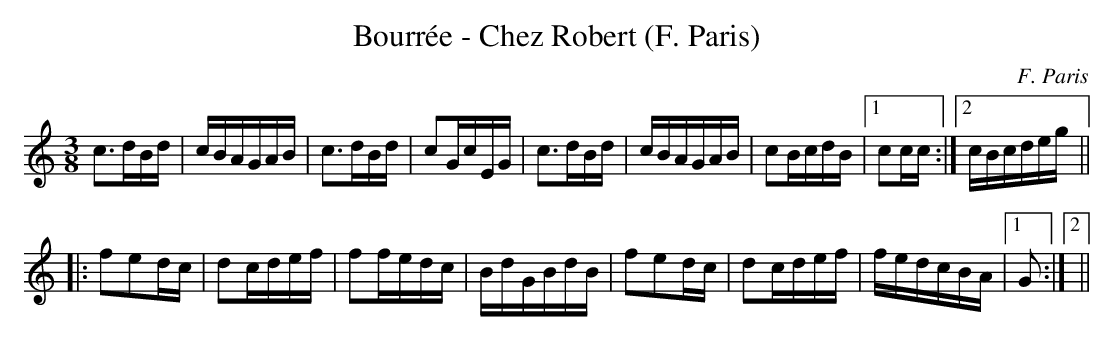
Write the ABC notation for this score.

X:1
T:Bourrée - Chez Robert (F. Paris)
C:F. Paris
M:3/8
L:1/16
K:C
c3dBd|cBAGAB|c3dBd|c2GcEG|\
c3dBd|cBAGAB|c2BcdB|1 c2c+dg+c+dg+:|2 cBcdeg||
|:f2e2dc|d2cdef|f2fedc|BdGBdB|\
f2e2dc|d2cdef|fedcBA|1 G2+Bd++Bd++B2d2+:|2 +G6g6+||
